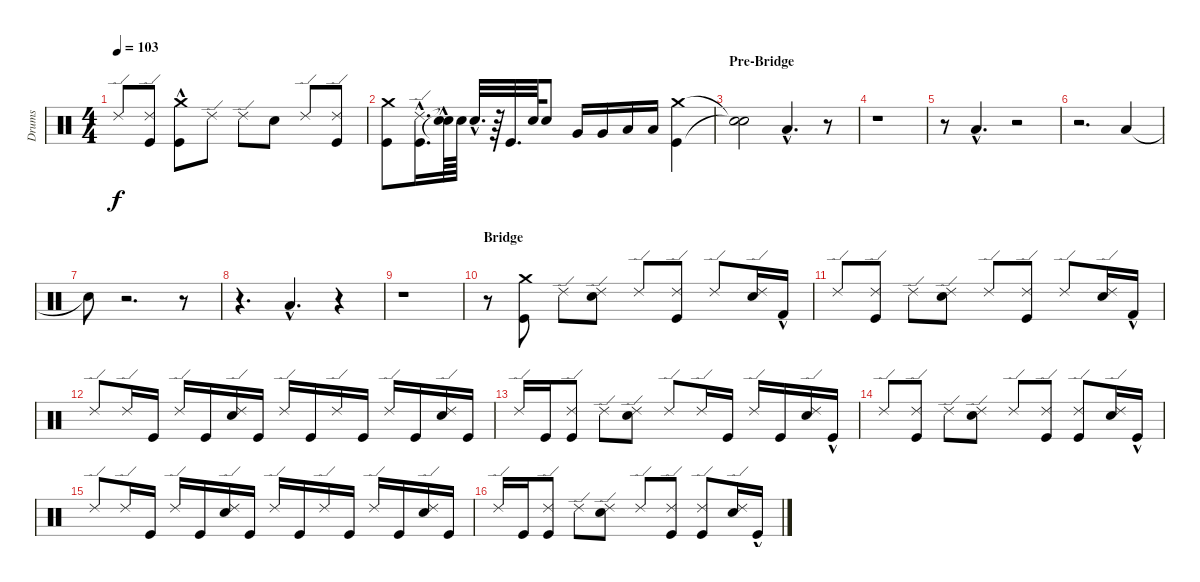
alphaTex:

\track ("Drums" "Drums") {instrument percussion}
\staff {score}
\articulation defaults
\ts (4 4)
\tempo 103
\clef neutral
\ks c "Ride (edge) 2".8{dy f}
("Kick (hit)" "Ride (edge) 2").8 ("Kick (hit)"{hac} "Crash medium (hit)").8 "Ride (edge) 2".8 "Ride (edge) 2".8 "Electric Snare (hit)".8 "Ride (edge) 2".8 ("Kick (hit)" "Ride (edge) 2").8 |
("Kick (hit)" "Crash medium (hit)").8 ("Kick (hit)"{hac} "Ride (edge) 2"{hac}).16{d} ("Snare (hit)"{hac t} "Snare (hit)"{t}).64 "Electric Snare (hit)".64 "Electric Snare (hit)"{hac}.32{d} r.64 "Kick (hit)".32{d} "Electric Snare (hit)".64 "Electric Snare (hit)".8 "Very Low Tom (hit)".16 "Very Low Tom (hit)".16 "Low Floor Tom (hit)".16 "Low Floor Tom (hit)".16 ("Crash medium (hit)" "Kick (hit)").4 |
\section ("" "Pre-Bridge")
("Snare (hit)"{t} "Snare (hit)"{t}).2 "Low Floor Tom (hit)"{hac}.4{d} r.8 |
r.1 |
r.8 "Low Floor Tom (hit)"{hac}.4{d} r.2 |
r.2{d} "Low Floor Tom (hit)".4 |
"Snare (hit)"{t}.8 r.2{d} r.8 |
r.4{d} "Low Floor Tom (hit)"{hac}.4{d} r.4 |
r.1 |
\section ("" "Bridge")
r.8 ("Kick (hit)" "Crash medium (hit)").8 "Ride (edge) 2".8 ("Electric Snare (hit)" "Ride (edge) 2").8 "Ride (edge) 2".8 ("Kick (hit)" "Ride (edge) 2").8 "Ride (edge) 2".8 ("Electric Snare (hit)" "Ride (edge) 2").16 "Kick (hit) 2"{hac}.16 |
"Ride (edge) 2".8 ("Kick (hit)" "Ride (edge) 2").8 "Ride (edge) 2".8 ("Electric Snare (hit)" "Ride (edge) 2").8 "Ride (edge) 2".8 ("Kick (hit)" "Ride (edge) 2").8 "Ride (edge) 2".8 ("Electric Snare (hit)" "Ride (edge) 2").16 "Kick (hit) 2"{hac}.16 |
"Ride (edge) 2".8 "Ride (edge) 2".16 "Kick (hit)".16 "Ride (edge) 2".16 "Kick (hit)".16 ("Electric Snare (hit)" "Ride (edge) 2").16 "Kick (hit)".16 "Ride (edge) 2".16 "Kick (hit)".16 "Ride (edge) 2".16 "Kick (hit)".16 "Ride (edge) 2".16 "Kick (hit)".16 ("Electric Snare (hit)" "Ride (edge) 2").16 "Kick (hit)".16 |
"Ride (edge) 2".16 "Kick (hit)".16 ("Kick (hit)" "Ride (edge) 2").8 "Ride (edge) 2".8 ("Electric Snare (hit)" "Ride (edge) 2").8 "Ride (edge) 2".8 "Ride (edge) 2".16 "Kick (hit)".16 "Ride (edge) 2".16 "Kick (hit)".16 ("Electric Snare (hit)" "Ride (edge) 2").16 "Kick (hit)"{hac}.16 |
"Ride (edge) 2".8 ("Kick (hit)" "Ride (edge) 2").8 "Ride (edge) 2".8 ("Electric Snare (hit)" "Ride (edge) 2").8 "Ride (edge) 2".8 ("Kick (hit)" "Ride (edge) 2").8 ("Kick (hit)" "Ride (edge) 2").8 ("Electric Snare (hit)" "Ride (edge) 2").16 "Kick (hit)"{hac}.16 |
"Ride (edge) 2".8 "Ride (edge) 2".16 "Kick (hit)".16 "Ride (edge) 2".16 "Kick (hit)".16 ("Electric Snare (hit)" "Ride (edge) 2").16 "Kick (hit)".16 "Ride (edge) 2".16 "Kick (hit)".16 "Ride (edge) 2".16 "Kick (hit)".16 "Ride (edge) 2".16 "Kick (hit)".16 ("Electric Snare (hit)" "Ride (edge) 2").16 "Kick (hit)".16 |
"Ride (edge) 2".16 "Kick (hit)".16 ("Kick (hit)" "Ride (edge) 2").8 "Ride (edge) 2".8 ("Electric Snare (hit)" "Ride (edge) 2").8 "Ride (edge) 2".8 ("Kick (hit)" "Ride (edge) 2").8 ("Kick (hit)" "Ride (edge) 2").8 ("Electric Snare (hit)" "Ride (edge) 2").16 "Kick (hit)"{hac}.16
